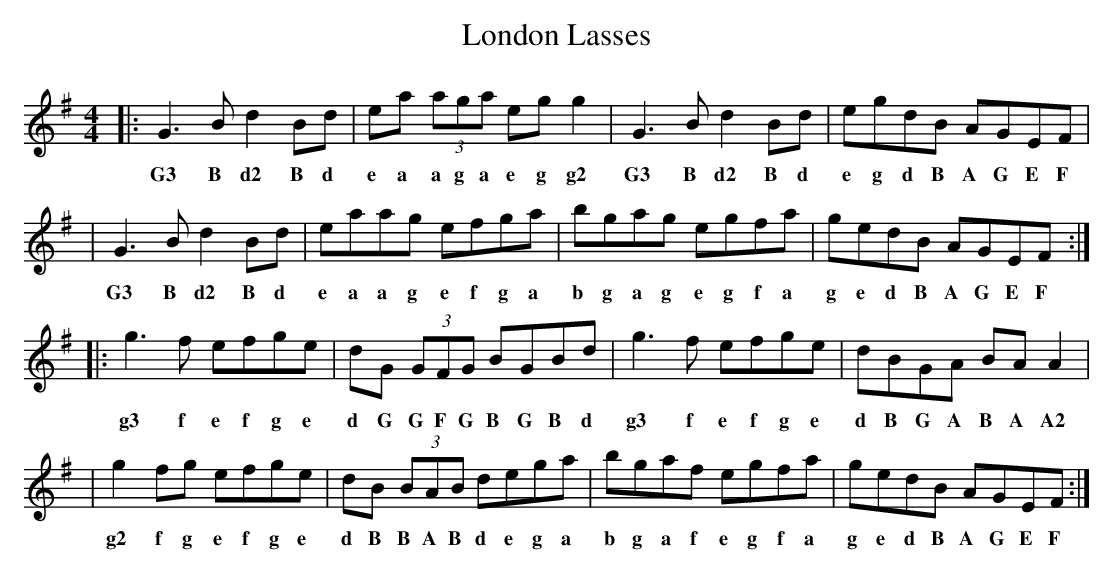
X:1
T: London Lasses
M: 4/4
L: 1/8
K: Gmaj
|:G3 B d2 Bd | ea (3aga eg g2 | G3 B d2 Bd | egdB AGEF |
w: G3 B d2 B d e a a g a e g g2 G3 B d2 B d e g d B A G E F
|G3 B d2 Bd | eaag efga | bgag egfa | gedB AGEF :|
w: G3 B d2 B d e a a g e f g a b g a g e g f a g e d B A G E F
|:g3 f efge | dG (3GFG BGBd | g3 f efge | dBGA BA A2 |
w: g3 f e f g e d G G F G B G B d g3 f e f g e d B G A B A A2
|g2 fg efge | dB (3BAB dega | bgaf egfa | gedB AGEF :|
w: g2 f g e f g e d B B A B d e g a b g a f e g f a g e d B A G E F
